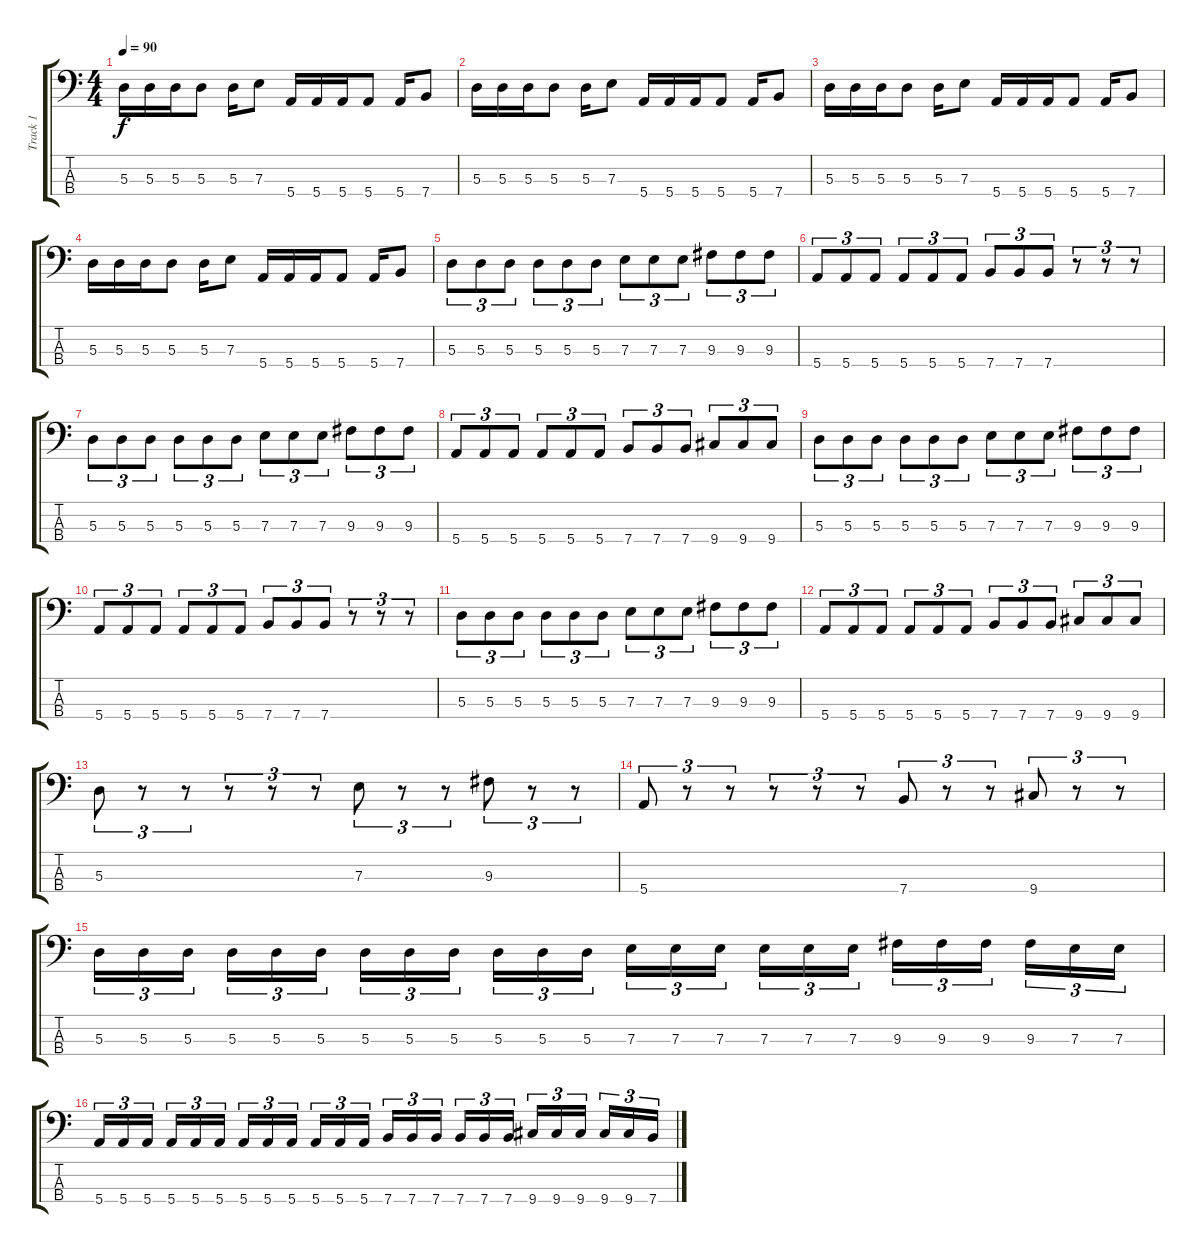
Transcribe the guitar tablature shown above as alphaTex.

\track ("Track 1" "Track 1") {instrument electricbasspick}
\staff {score tabs}
\tuning (G2 D2 A1 E1) {hide}
\ts (4 4)
\tempo 90
\clef f4
\ks c
5.3.16{dy f} 5.3.16 5.3.16 5.3.8 5.3.16 7.3.8 5.4.16 5.4.16 5.4.16 5.4.8 5.4.16 7.4.8 |
5.3.16 5.3.16 5.3.16 5.3.8 5.3.16 7.3.8 5.4.16 5.4.16 5.4.16 5.4.8 5.4.16 7.4.8 |
5.3.16 5.3.16 5.3.16 5.3.8 5.3.16 7.3.8 5.4.16 5.4.16 5.4.16 5.4.8 5.4.16 7.4.8 |
5.3.16 5.3.16 5.3.16 5.3.8 5.3.16 7.3.8 5.4.16 5.4.16 5.4.16 5.4.8 5.4.16 7.4.8 |
5.3.8{tu (3 2)} 5.3.8{tu (3 2)} 5.3.8{tu (3 2)} 5.3.8{tu (3 2)} 5.3.8{tu (3 2)} 5.3.8{tu (3 2)} 7.3.8{tu (3 2)} 7.3.8{tu (3 2)} 7.3.8{tu (3 2)} 9.3.8{tu (3 2)} 9.3.8{tu (3 2)} 9.3.8{tu (3 2)} |
5.4.8{tu (3 2)} 5.4.8{tu (3 2)} 5.4.8{tu (3 2)} 5.4.8{tu (3 2)} 5.4.8{tu (3 2)} 5.4.8{tu (3 2)} 7.4.8{tu (3 2)} 7.4.8{tu (3 2)} 7.4.8{tu (3 2)} r.8{tu (3 2)} r.8{tu (3 2)} r.8{tu (3 2)} |
5.3.8{tu (3 2)} 5.3.8{tu (3 2)} 5.3.8{tu (3 2)} 5.3.8{tu (3 2)} 5.3.8{tu (3 2)} 5.3.8{tu (3 2)} 7.3.8{tu (3 2)} 7.3.8{tu (3 2)} 7.3.8{tu (3 2)} 9.3.8{tu (3 2)} 9.3.8{tu (3 2)} 9.3.8{tu (3 2)} |
5.4.8{tu (3 2)} 5.4.8{tu (3 2)} 5.4.8{tu (3 2)} 5.4.8{tu (3 2)} 5.4.8{tu (3 2)} 5.4.8{tu (3 2)} 7.4.8{tu (3 2)} 7.4.8{tu (3 2)} 7.4.8{tu (3 2)} 9.4.8{tu (3 2)} 9.4.8{tu (3 2)} 9.4.8{tu (3 2)} |
5.3.8{tu (3 2)} 5.3.8{tu (3 2)} 5.3.8{tu (3 2)} 5.3.8{tu (3 2)} 5.3.8{tu (3 2)} 5.3.8{tu (3 2)} 7.3.8{tu (3 2)} 7.3.8{tu (3 2)} 7.3.8{tu (3 2)} 9.3.8{tu (3 2)} 9.3.8{tu (3 2)} 9.3.8{tu (3 2)} |
5.4.8{tu (3 2)} 5.4.8{tu (3 2)} 5.4.8{tu (3 2)} 5.4.8{tu (3 2)} 5.4.8{tu (3 2)} 5.4.8{tu (3 2)} 7.4.8{tu (3 2)} 7.4.8{tu (3 2)} 7.4.8{tu (3 2)} r.8{tu (3 2)} r.8{tu (3 2)} r.8{tu (3 2)} |
5.3.8{tu (3 2)} 5.3.8{tu (3 2)} 5.3.8{tu (3 2)} 5.3.8{tu (3 2)} 5.3.8{tu (3 2)} 5.3.8{tu (3 2)} 7.3.8{tu (3 2)} 7.3.8{tu (3 2)} 7.3.8{tu (3 2)} 9.3.8{tu (3 2)} 9.3.8{tu (3 2)} 9.3.8{tu (3 2)} |
5.4.8{tu (3 2)} 5.4.8{tu (3 2)} 5.4.8{tu (3 2)} 5.4.8{tu (3 2)} 5.4.8{tu (3 2)} 5.4.8{tu (3 2)} 7.4.8{tu (3 2)} 7.4.8{tu (3 2)} 7.4.8{tu (3 2)} 9.4.8{tu (3 2)} 9.4.8{tu (3 2)} 9.4.8{tu (3 2)} |
5.3.8{tu (3 2)} r.8{tu (3 2)} r.8{tu (3 2)} r.8{tu (3 2)} r.8{tu (3 2)} r.8{tu (3 2)} 7.3.8{tu (3 2)} r.8{tu (3 2)} r.8{tu (3 2)} 9.3.8{tu (3 2)} r.8{tu (3 2)} r.8{tu (3 2)} |
5.4.8{tu (3 2)} r.8{tu (3 2)} r.8{tu (3 2)} r.8{tu (3 2)} r.8{tu (3 2)} r.8{tu (3 2)} 7.4.8{tu (3 2)} r.8{tu (3 2)} r.8{tu (3 2)} 9.4.8{tu (3 2)} r.8{tu (3 2)} r.8{tu (3 2)} |
5.3.16{tu (3 2)} 5.3.16{tu (3 2)} 5.3.16{tu (3 2)} 5.3.16{tu (3 2)} 5.3.16{tu (3 2)} 5.3.16{tu (3 2)} 5.3.16{tu (3 2)} 5.3.16{tu (3 2)} 5.3.16{tu (3 2)} 5.3.16{tu (3 2)} 5.3.16{tu (3 2)} 5.3.16{tu (3 2)} 7.3.16{tu (3 2)} 7.3.16{tu (3 2)} 7.3.16{tu (3 2)} 7.3.16{tu (3 2)} 7.3.16{tu (3 2)} 7.3.16{tu (3 2)} 9.3.16{tu (3 2)} 9.3.16{tu (3 2)} 9.3.16{tu (3 2)} 9.3.16{tu (3 2)} 7.3.16{tu (3 2)} 7.3.16{tu (3 2)} |
5.4.16{tu (3 2)} 5.4.16{tu (3 2)} 5.4.16{tu (3 2)} 5.4.16{tu (3 2)} 5.4.16{tu (3 2)} 5.4.16{tu (3 2)} 5.4.16{tu (3 2)} 5.4.16{tu (3 2)} 5.4.16{tu (3 2)} 5.4.16{tu (3 2)} 5.4.16{tu (3 2)} 5.4.16{tu (3 2)} 7.4.16{tu (3 2)} 7.4.16{tu (3 2)} 7.4.16{tu (3 2)} 7.4.16{tu (3 2)} 7.4.16{tu (3 2)} 7.4.16{tu (3 2)} 9.4.16{tu (3 2)} 9.4.16{tu (3 2)} 9.4.16{tu (3 2)} 9.4.16{tu (3 2)} 9.4.16{tu (3 2)} 7.4.16{tu (3 2)}
